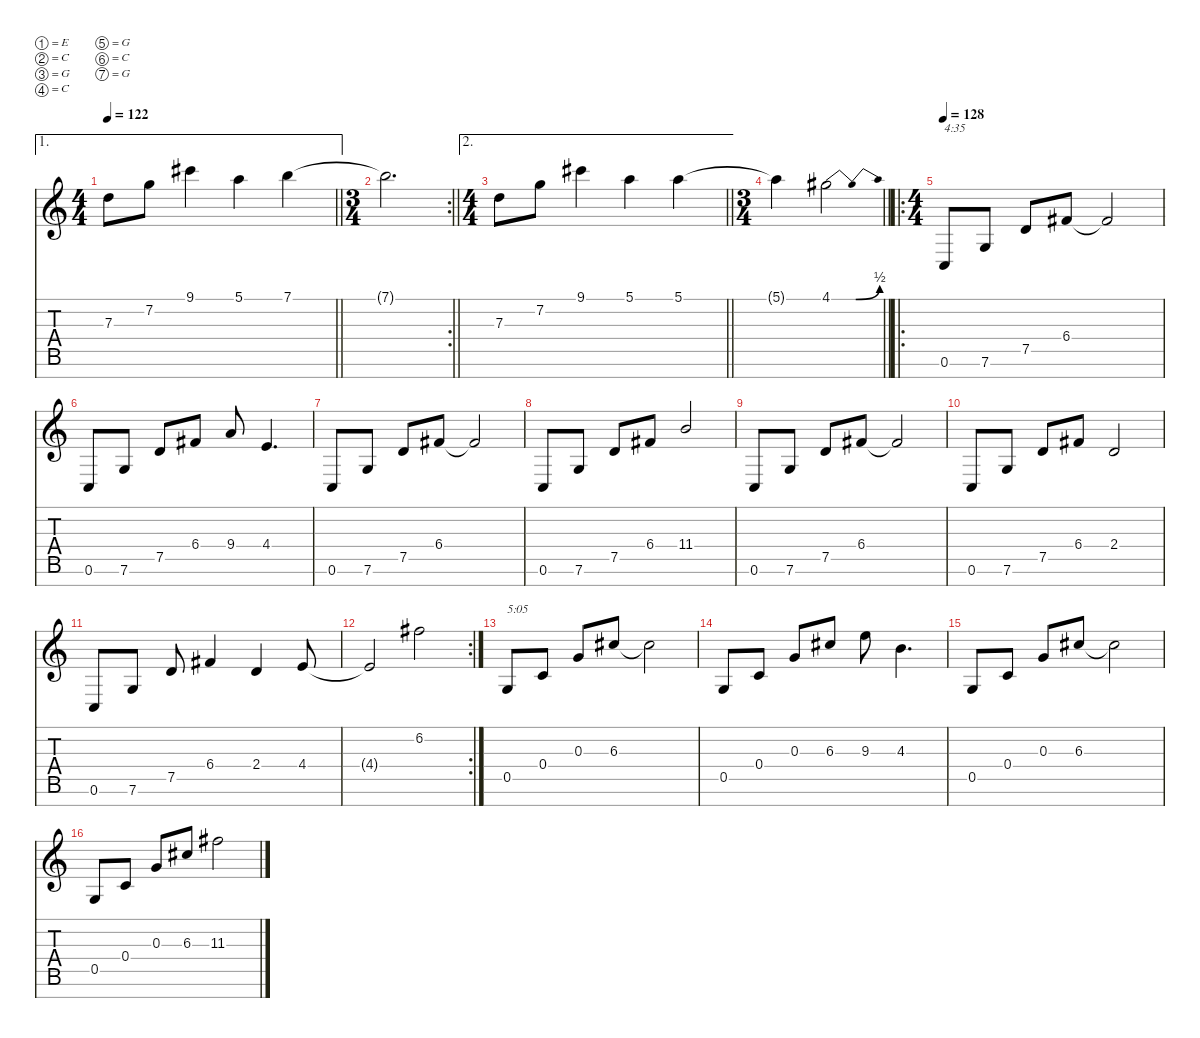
\defaultSystemsLayout 4
\hideDynamics
\bracketExtendMode nobrackets
\singleTrackTrackNamePolicy hidden
\multiTrackTrackNamePolicy hidden
\firstSystemTrackNameMode fullname
\otherSystemsTrackNameOrientation horizontal
\track ("Guitar 2" "dist.guit.") {mute instrument distortionguitar}
\staff {score tabs}
\tuning (E4 C4 G3 C3 G2 C2 G1)
\ae 1
\ts (4 4)
\tempo 122
\clef g2
\barLineRight lightlight
\ks c
7.3.8{dy f beam Down} 7.2.8{beam Down} 9.1{acc #}.4{beam Down} 5.1.4{beam Down} 7.1.4{beam Down} |
\rc 2
\ts (3 4)
\beaming (8 2 2 2)
\barLineRight lightlight
7.1{t}.2{d beam Down} |
\ae 2
\ts (4 4)
\beaming (8 2 2 2 2)
\barLineRight lightlight
7.3.8{beam Down} 7.2.8{beam Down} 9.1{acc #}.4{beam Down} 5.1.4{beam Down} 5.1.4{beam Down} |
\ts (3 4)
\beaming (8 2 2 2)
\barLineRight lightlight
5.1{t}.4{beam Down} 4.1{be (bendrelease 0 0 6 2 25.0000008 2 3 0) acc #}.2{beam Down} |
\ro
\ts (4 4)
\beaming (8 2 2 2 2)
\tempo 128
0.6.8{txt "4:35" beam Up} 7.6.8{beam Up} 7.5.8{beam Up} 6.4{acc #}.8{beam Up} 6.4{t acc #}.2{beam Up} |
0.6.8{beam Up} 7.6.8{beam Up} 7.5.8{beam Up} 6.4{acc #}.8{beam Up} 9.4.8{beam Up} 4.4.4{d beam Up} |
0.6.8{beam Up} 7.6.8{beam Up} 7.5.8{beam Up} 6.4{acc #}.8{beam Up} 6.4{t acc #}.2{beam Up} |
0.6.8{beam Up} 7.6.8{beam Up} 7.5.8{beam Up} 6.4{acc #}.8{beam Up} 11.4.2{beam Up} |
0.6.8{beam Up} 7.6.8{beam Up} 7.5.8{beam Up} 6.4{acc #}.8{beam Up} 6.4{t acc #}.2{beam Up} |
0.6.8{beam Up} 7.6.8{beam Up} 7.5.8{beam Up} 6.4{acc #}.8{beam Up} 2.4.2{beam Up} |
0.6.8{beam Up} 7.6.8{beam Up} 7.5.8{beam Up} 6.4{acc #}.4{beam Up} 2.4.4{beam Up} 4.4.8{beam Up} |
\rc 2
4.4{t}.2{beam Up} 6.2{acc #}.2{beam Down} |
0.5.8{txt "5:05" beam Up} 0.4.8{beam Up} 0.3.8{beam Up} 6.3{acc #}.8{beam Up} 6.3{t acc #}.2{beam Down} |
0.5.8{beam Up} 0.4.8{beam Up} 0.3.8{beam Up} 6.3{acc #}.8{beam Up} 9.3.8{beam Down} 4.3.4{d beam Down} |
0.5.8{beam Up} 0.4.8{beam Up} 0.3.8{beam Up} 6.3{acc #}.8{beam Up} 6.3{t acc #}.2{beam Down} |
0.5.8{beam Up} 0.4.8{beam Up} 0.3.8{beam Up} 6.3{acc #}.8{beam Up} 11.3{acc #}.2{beam Down}
